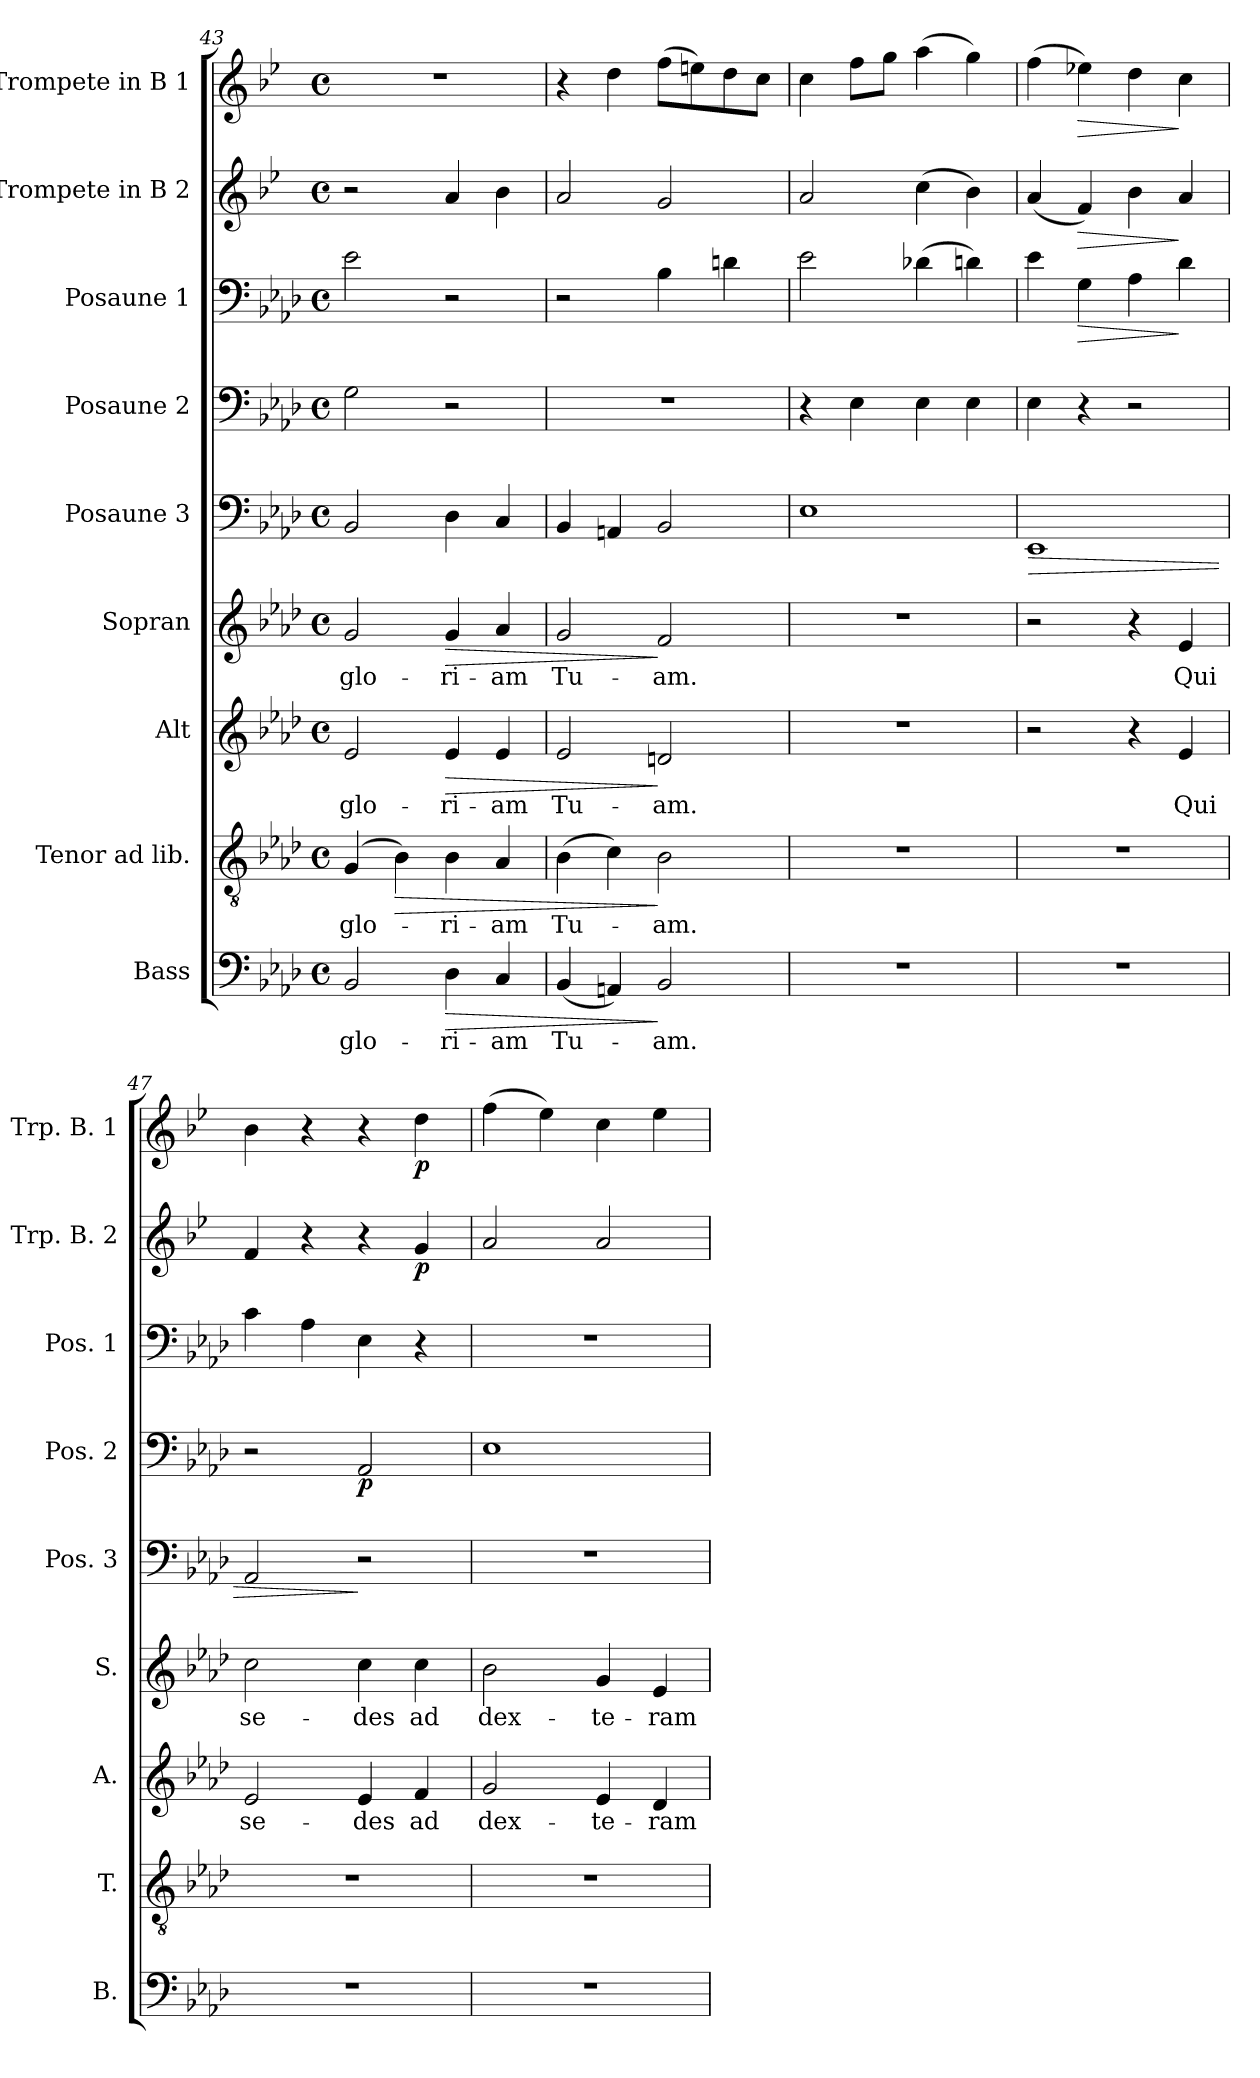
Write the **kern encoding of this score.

**kern	**text	**dynam	**kern	**text	**dynam	**kern	**text	**dynam	**kern	**text	**dynam	**kern	**dynam	**kern	**dynam	**kern	**dynam	**kern	**dynam	**kern	**dynam
*part9	*part9	*part9	*part8	*part8	*part8	*part7	*part7	*part7	*part6	*part6	*part6	*part5	*part5	*part4	*part4	*part3	*part3	*part2	*part2	*part1	*part1
*staff9	*staff9	*staff9	*staff8	*staff8	*staff8	*staff7	*staff7	*staff7	*staff6	*staff6	*staff6	*staff5	*staff5	*staff4	*staff4	*staff3	*staff3	*staff2	*staff2	*staff1	*staff1
*I"Bass	*	*	*I"Tenor ad lib.	*	*	*I"Alt	*	*	*I"Sopran	*	*	*I"Posaune 3	*	*I"Posaune 2	*	*I"Posaune 1	*	*I"Trompete in B 2	*	*I"Trompete in B 1	*
*I'B.	*	*	*I'T.	*	*	*I'A.	*	*	*I'S.	*	*	*I'Pos. 3	*	*I'Pos. 2	*	*I'Pos. 1	*	*I'Trp. B. 2	*	*I'Trp. B. 1	*
*clefF4	*	*	*clefGv2	*	*	*clefG2	*	*	*clefG2	*	*	*clefF4	*	*clefF4	*	*clefF4	*	*clefG2	*	*clefG2	*
*	*	*	*	*	*	*	*	*	*	*	*	*	*	*	*	*	*	*ITrd1c2	*	*ITrd1c2	*
*k[b-e-a-d-]	*	*	*k[b-e-a-d-]	*	*	*k[b-e-a-d-]	*	*	*k[b-e-a-d-]	*	*	*k[b-e-a-d-]	*	*k[b-e-a-d-]	*	*k[b-e-a-d-]	*	*k[b-e-a-d-]	*	*k[b-e-a-d-]	*
*A-:	*	*	*A-:	*	*	*A-:	*	*	*A-:	*	*	*A-:	*	*A-:	*	*A-:	*	*A-:	*	*A-:	*
*M4/4	*	*	*M4/4	*	*	*M4/4	*	*	*M4/4	*	*	*M4/4	*	*M4/4	*	*M4/4	*	*M4/4	*	*M4/4	*
*met(c)	*	*	*met(c)	*	*	*met(c)	*	*	*met(c)	*	*	*met(c)	*	*met(c)	*	*met(c)	*	*met(c)	*	*met(c)	*
=43	=43	=43	=43	=43	=43	=43	=43	=43	=43	=43	=43	=43	=43	=43	=43	=43	=43	=43	=43	=43	=43
!	!LO:LY:b	!	!	!LO:LY:b	!	!	!LO:LY:b	!	!	!LO:LY:b	!	!	!	!	!	!	!	!	!	!	!
2BB-/	glo-	.	(4G/	glo-	.	2e-/	glo-	.	2g/	glo-	.	2BB-/	.	2G\	.	2e-\	.	2r	.	1r	.
!	!	!	!	!	!LO:HP:b	!	!	!	!	!	!	!	!	!	!	!	!	!	!	!	!
.	.	.	4B-\)	.	>	.	.	.	.	.	.	.	.	.	.	.	.	.	.	.	.
!	!LO:LY:b	!LO:HP:b	!	!LO:LY:b	!	!	!LO:LY:b	!LO:HP:b	!	!LO:LY:b	!LO:HP:b	!	!	!	!	!	!	!	!	!	!
4D-\	-ri-	>	4B-\	-ri-	.	4e-/	-ri-	>	4g/	-ri-	>	4D-\	.	2r	.	2r	.	4g/	.	.	.
!	!LO:LY:b	!	!	!LO:LY:b	!	!	!LO:LY:b	!	!	!LO:LY:b	!	!	!	!	!	!	!	!	!	!	!
4C/	-am	.	4A-/	-am	.	4e-/	-am	.	4a-/	-am	.	4C/	.	.	.	.	.	4a-\	.	.	.
!!LO:PB:g=z
=44	=44	=44	=44	=44	=44	=44	=44	=44	=44	=44	=44	=44	=44	=44	=44	=44	=44	=44	=44	=44	=44
!	!LO:LY:b	!	!	!LO:LY:b	!	!	!LO:LY:b	!	!	!LO:LY:b	!	!	!	!	!	!	!	!	!	!	!
(<4BB-/	Tu-	.	(>4B-\	Tu-	.	2e-/	Tu-	.	2g/	Tu-	.	4BB-/	.	1r	.	2r	.	2g/	.	4r	.
4AAn/)	.	.	4c\)	.	.	.	.	.	.	.	.	4AAn/	.	.	.	.	.	.	.	4cc\	.
!	!LO:LY:b	!	!	!LO:LY:b	!	!	!LO:LY:b	!	!	!LO:LY:b	!	!	!	!	!	!	!	!	!	!	!
2BB-/	-am.	]	2B-\	-am.	]	2dn/	-am.	]	2f/	-am.	]	2BB-/	.	.	.	4B-\	.	2f/	.	(>8ee-\L	.
.	.	.	.	.	.	.	.	.	.	.	.	.	.	.	.	.	.	.	.	8ddn\)	.
.	.	.	.	.	.	.	.	.	.	.	.	.	.	.	.	4dn\	.	.	.	8cc\	.
.	.	.	.	.	.	.	.	.	.	.	.	.	.	.	.	.	.	.	.	8b-\J	.
=45	=45	=45	=45	=45	=45	=45	=45	=45	=45	=45	=45	=45	=45	=45	=45	=45	=45	=45	=45	=45	=45
1r	.	.	1r	.	.	1r	.	.	1r	.	.	1E-	.	4r	.	2e-\	.	2g/	.	4b-\	.
.	.	.	.	.	.	.	.	.	.	.	.	.	.	4E-\	.	.	.	.	.	8ee-\L	.
.	.	.	.	.	.	.	.	.	.	.	.	.	.	.	.	.	.	.	.	8ff\J	.
.	.	.	.	.	.	.	.	.	.	.	.	.	.	4E-\	.	(>4d-X\	.	(>4b-\	.	(>4gg\	.
.	.	.	.	.	.	.	.	.	.	.	.	.	.	4E-\	.	4dn\)	.	4a-\)	.	4ff\)	.
=46	=46	=46	=46	=46	=46	=46	=46	=46	=46	=46	=46	=46	=46	=46	=46	=46	=46	=46	=46	=46	=46
!	!	!	!	!	!	!	!	!	!	!	!	!	!LO:HP:b	!	!	!	!	!	!	!	!
1r	.	.	1r	.	.	2r	.	.	2r	.	.	1EE-	>	4E-\	.	4e-\	.	(<4g/	.	(>4ee-\	.
!	!	!	!	!	!	!	!	!	!	!	!	!	!	!	!	!	!LO:HP:b	!	!LO:HP:b	!	!LO:HP:b
.	.	.	.	.	.	.	.	.	.	.	.	.	.	4r	.	4G\	>	4e-/)	>	4dd-X\)	>
.	.	.	.	.	.	4r	.	.	4r	.	.	.	.	2r	.	4A-\	.	4a-\	.	4cc\	.
!	!	!	!	!	!	!	!LO:LY:b	!	!	!LO:LY:b	!	!	!	!	!	!	!	!	!	!	!
.	.	.	.	.	.	4e-/	Qui	.	4e-/	Qui	.	.	.	.	.	4d-\	]	4g/	]	4b-\	]
=47	=47	=47	=47	=47	=47	=47	=47	=47	=47	=47	=47	=47	=47	=47	=47	=47	=47	=47	=47	=47	=47
!	!	!	!	!	!	!	!LO:LY:b	!	!	!LO:LY:b	!	!	!	!	!	!	!	!	!	!	!
1r	.	.	1r	.	.	2e-/	se-	.	2cc\	se-	.	2AA-/	.	2r	.	4c\	.	4e-/	.	4a-\	.
.	.	.	.	.	.	.	.	.	.	.	.	.	.	.	.	4A-\	.	4r	.	4r	.
!	!	!	!	!	!	!	!LO:LY:b	!	!	!LO:LY:b	!	!	!	!	!LO:DY:b	!	!	!	!	!	!
.	.	.	.	.	.	4e-/	-des	.	4cc\	-des	.	2r	]	2AA-/	p	4E-\	.	4r	.	4r	.
!	!	!	!	!	!	!	!LO:LY:b	!	!	!LO:LY:b	!	!	!	!	!	!	!	!	!LO:DY:b	!	!LO:DY:b
.	.	.	.	.	.	4f/	ad	.	4cc\	ad	.	.	.	.	.	4r	.	4f/	p	4cc\	p
=48	=48	=48	=48	=48	=48	=48	=48	=48	=48	=48	=48	=48	=48	=48	=48	=48	=48	=48	=48	=48	=48
!	!	!	!	!	!	!	!LO:LY:b	!	!	!LO:LY:b	!	!	!	!	!	!	!	!	!	!	!
1r	.	.	1r	.	.	2g/	dex-	.	2b-\	dex-	.	1r	.	1E-	.	1r	.	2g/	.	(>4ee-\	.
.	.	.	.	.	.	.	.	.	.	.	.	.	.	.	.	.	.	.	.	4dd-\)	.
!	!	!	!	!	!	!	!LO:LY:b	!	!	!LO:LY:b	!	!	!	!	!	!	!	!	!	!	!
.	.	.	.	.	.	4e-/	-te-	.	4g/	-te-	.	.	.	.	.	.	.	2g/	.	4b-\	.
!	!	!	!	!	!	!	!LO:LY:b	!	!	!LO:LY:b	!	!	!	!	!	!	!	!	!	!	!
.	.	.	.	.	.	4d-/	-ram	.	4e-/	-ram	.	.	.	.	.	.	.	.	.	4dd-\	.
=	=	=	=	=	=	=	=	=	=	=	=	=	=	=	=	=	=	=	=	=	=
*-	*-	*-	*-	*-	*-	*-	*-	*-	*-	*-	*-	*-	*-	*-	*-	*-	*-	*-	*-	*-	*-
